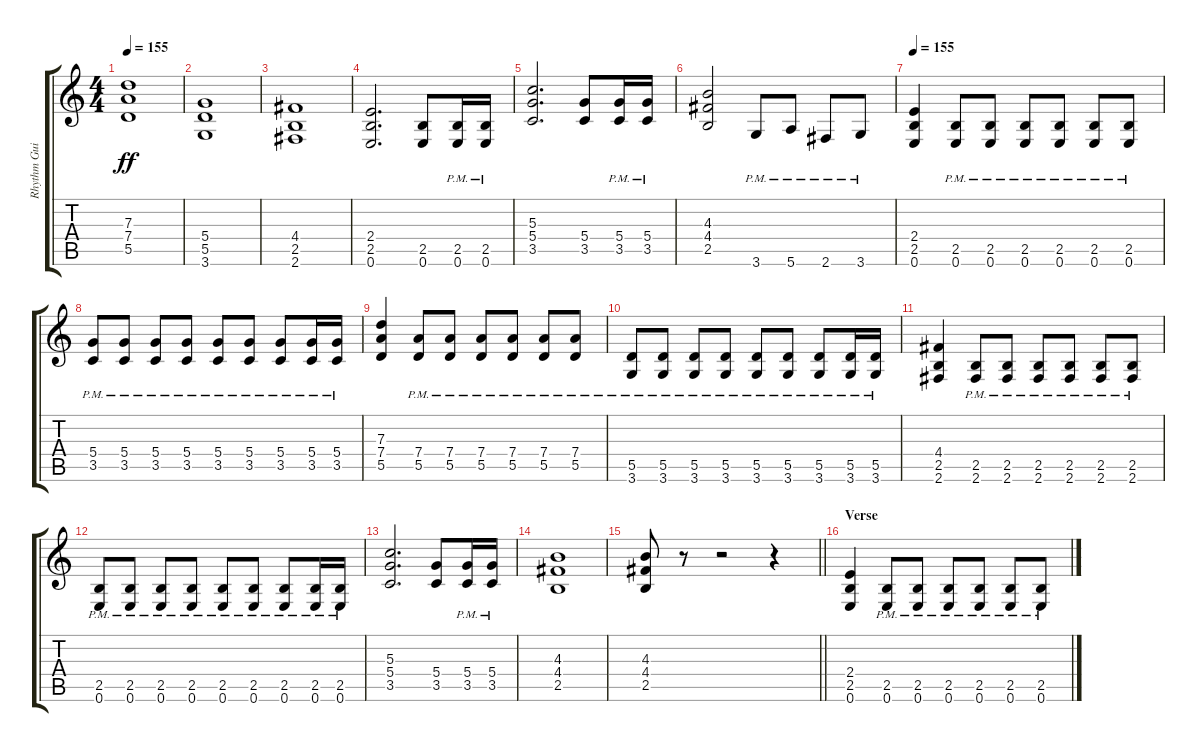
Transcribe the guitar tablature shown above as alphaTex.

\track ("Rhythm Guitar" "Rhythm Gui") {solo instrument overdrivenguitar}
\staff {score tabs}
\tuning (E4 B3 G3 D3 A2 E2) {hide}
\ts (4 4)
\tempo 155
\clef g2
\ks c
(7.3 7.4 5.5).1{dy ff} |
(5.4 5.5 3.6).1 |
(4.4 2.5 2.6).1 |
(2.4 2.5 0.6).2{d} (2.5 0.6).8 (2.5{pm} 0.6{pm}).16 (2.5{pm} 0.6{pm}).16 |
(5.3 5.4 3.5).2{d} (5.4 3.5).8 (5.4{pm} 3.5{pm}).16 (5.4{pm} 3.5{pm}).16 |
(4.3 4.4 2.5).2 3.6{pm}.8 5.6{pm}.8 2.6{pm}.8 3.6{pm}.8 |
\tempo 155
(2.4 2.5 0.6).4 (2.5{pm} 0.6{pm}).8 (2.5{pm} 0.6{pm}).8 (2.5{pm} 0.6{pm}).8 (2.5{pm} 0.6{pm}).8 (2.5{pm} 0.6{pm}).8 (2.5{pm} 0.6{pm}).8 |
(5.4{pm} 3.5{pm}).8 (5.4{pm} 3.5{pm}).8 (5.4{pm} 3.5{pm}).8 (5.4{pm} 3.5{pm}).8 (5.4{pm} 3.5{pm}).8 (5.4{pm} 3.5{pm}).8 (5.4{pm} 3.5{pm}).8 (5.4{pm} 3.5{pm}).16 (5.4{pm} 3.5{pm}).16 |
(7.3 7.4 5.5).4 (7.4{pm} 5.5{pm}).8 (7.4{pm} 5.5{pm}).8 (7.4{pm} 5.5{pm}).8 (7.4{pm} 5.5{pm}).8 (7.4{pm} 5.5{pm}).8 (7.4{pm} 5.5{pm}).8 |
(5.5{pm} 3.6{pm}).8 (5.5{pm} 3.6{pm}).8 (5.5{pm} 3.6{pm}).8 (5.5{pm} 3.6{pm}).8 (5.5{pm} 3.6{pm}).8 (5.5{pm} 3.6{pm}).8 (5.5{pm} 3.6{pm}).8 (5.5{pm} 3.6{pm}).16 (5.5{pm} 3.6{pm}).16 |
(4.4 2.5 2.6).4 (2.5{pm} 2.6{pm}).8 (2.5{pm} 2.6{pm}).8 (2.5{pm} 2.6{pm}).8 (2.5{pm} 2.6{pm}).8 (2.5{pm} 2.6{pm}).8 (2.5{pm} 2.6{pm}).8 |
(2.5{pm} 0.6{pm}).8 (2.5{pm} 0.6{pm}).8 (2.5{pm} 0.6{pm}).8 (2.5{pm} 0.6{pm}).8 (2.5{pm} 0.6{pm}).8 (2.5{pm} 0.6{pm}).8 (2.5{pm} 0.6{pm}).8 (2.5{pm} 0.6{pm}).16 (2.5{pm} 0.6{pm}).16 |
(5.3 5.4 3.5).2{d} (5.4 3.5).8 (5.4{pm} 3.5{pm}).16 (5.4{pm} 3.5{pm}).16 |
(4.3 4.4 2.5).1 |
\barLineRight lightlight
(4.3 4.4 2.5).8 r.8 r.2 r.4 |
\section ("" "Verse")
(2.4 2.5 0.6).4 (2.5{pm} 0.6{pm}).8 (2.5{pm} 0.6{pm}).8 (2.5{pm} 0.6{pm}).8 (2.5{pm} 0.6{pm}).8 (2.5{pm} 0.6{pm}).8 (2.5{pm} 0.6{pm}).8
